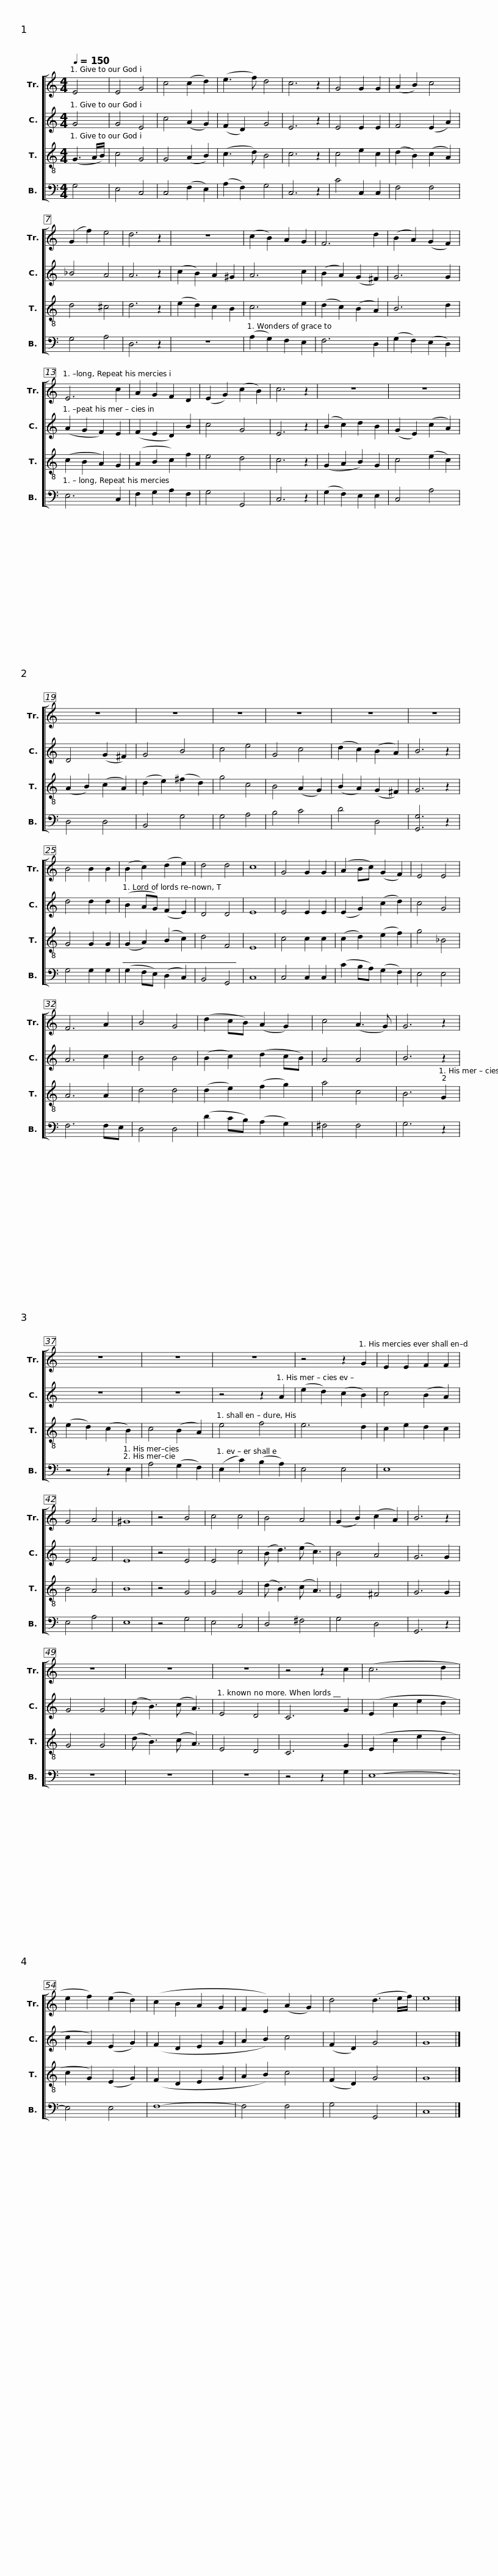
X:1
%%score [ 1 2 3 4 ]
L:1/8
Q:1/4=150
M:4/4
I:linebreak $
K:C
V:1 treble
V:2 treble
V:3 treble-8
V:4 bass
V:1
 E4 | E4 G4 | c4 (c2 d2) | (e3 f) d4 | c6 z2 | %5
 G4 G2 G2 | (A2 B2) c4 | (G2 f2) e4 | d6 z2 | z8 | %10
 (c2 B2) A2 G2 |$ F6 d2 | (B2 A2) (G2 F2) |$ E6 c2 | A2 G2 F2 D2 | %15
 (E2 G2) (c2 B2) | c6 z2 | z8 | z8 | z8 | %20
 z8 | z8 | z8 |$ z8 | z8 | %25
 B4 B2 B2 |$ (B2 c2) (d2 e2) | d4 d4 | c8 | G4 G2 G2 | %30
 (A2 Bc) (G2 F2) | E4 E4 | F6 A2 | B4 G4 | (d2 cB) (A2 G2) | %35
 c4 (A3 G) | G6 z2 |$ z8 | z8 |$ z8 | %40
 z4 z2 G2 | E2 E2 F2 F2 | G4 A4 | ^G8 | z4 B4 | %45
 c4 c4 | B4 A4 | (G2 B2) (c2 A2) | B6 z2 | z8 | %50
 z8 |$ z8 | z4 z2 c2 | (c6 d2 | e2 f2) (e2 d2) | %55
 (c2 B2 A2 G2 | F2 E2) (A2 G2) | d4 (d3 e/f/) | e8 |] %59
V:2
 G4 | G4 E4 | c4 (A2 G2) | (F2 D2) G4 | E6 z2 | %5
 E4 E2 E2 | F4 (E2 A2) | _B4 A4 | A6 z2 | (c2 B2) A2 ^G2 | %10
 A6 c2 |$ (B2 A2) (G2 ^F2) | G6 G2 |$ (A2 G2 F2) E2 | (F2 E2 D2) B2 | %15
 c4 G4 | E6 z2 | (B2 c2) d2 B2 | (G2 E2) (c2 A2) | D4 (G2 ^F2) | %20
 G4 B4 | c4 e4 | G4 c4 |$ (d2 c2) (B2 A2) | B6 z2 | %25
 d4 d2 d2 |$ (B2 AG) (F2 E2) | D4 D4 | E8 | E4 E2 E2 | %30
 (E2 G2) (c2 d2) | c4 G4 | A6 c2 | B4 B4 | (B2 c2) (d2 cB) | %35
 A4 A4 | B6 z2 |$ z8 | z8 |$ z4 z2 A2 | %40
 (e2 d2) (c2 B2) | c4 (B2 A2) | E4 F4 | E8 | z4 E4 | %45
 E4 c4 | (B d3) (e c3) | B4 A4 | G6 G2 | G4 G4 | %50
 (d B3) (c A3) |$ E4 D4 | C6 G2 | (E2 c2 e2 d2 | c2 G2) (E2 G2) | %55
 (F2 D2 E2 G2 | A2 B2) c4 | (F2 D2) G4 | G8 |] %59
V:3
 (G3 A/B/) | c4 G4 | G4 (A2 B2) | (c3 d) B4 | c6 z2 | %5
 c4 e2 c2 | (d2 B2) (c2 A2) | d4 ^c4 | d6 z2 | (e2 d2) c2 B2 | %10
 c6 e2 |$ (d2 c2) (B2 A2) | B6 d2 |$ (c2 B2 A2) G2 | (A2 B2 c2) f2 | %15
 e4 d4 | c6 z2 | (G2 A2 B2) G2 | c4 (e2 c2) | (A2 B2) (c2 A2) | %20
 (d2 e2) (^f2 d2) | g4 c4 | B4 (A2 G2) |$ (B2 A2) (G2 ^F2) | G6 z2 | %25
 G4 G2 G2 |$ (G2 A2) (B2 c2) | d4 F4 | E8 | c4 c2 c2 | %30
 (c2 d2) (e2 f2) | g4 _B4 | A6 A2 | d4 d4 | (d2 e2) (f2 g2) | %35
 a4 c4 | B6 G2 |$ (e2 d2) (c2 B2) | c4 (B2 A2) |$ e4 f4 | %40
 e6 d2 | c2 e2 d2 c2 | B4 A4 | B8 | z4 G4 | %45
 G4 G4 | (d B3) (c A3) | E4 ^F4 | G6 G2 | G4 G4 | %50
 (d B3) (c A3) |$ E4 D4 | C6 G2 | (E2 c2 e2 d2 | c2 G2) (E2 G2) | %55
 (F2 D2 E2 G2 | A2 B2) c4 | (F2 D2) G4 | G8 |] %59
V:4
 G,4 | E,4 C,4 | C,4 (F,2 E,2) | (A,2 F,2) G,4 | C,6 z2 | %5
 C4 C,2 C,2 | F,4 F,4 | G,4 A,4 | D,6 z2 | z8 | %10
 (A,2 G,2) F,2 E,2 |$ F,6 D,2 | (G,2 F,2) (E,2 D,2) |$ E,6 C,2 | F,2 G,2 A,2 F,2 | %15
 G,4 G,,4 | C,6 z2 | (G,2 F,2) E,2 E,2 | C,4 A,4 | D,4 D,4 | %20
 B,,4 G,4 | G,4 A,4 | B,4 C4 |$ D4 D,4 | [G,,G,]6 z2 | %25
 G,4 G,2 G,2 |$ (G,2 F,E,) (D,2 C,2) | B,,4 G,,4 | C,8 | C,4 C,2 C,2 | %30
 (C2 B,A,) (G,2 F,2) | E,4 E,4 | F,6 F,E, | D,4 D,4 | (D2 CB,) (A,2 G,2) | %35
 ^F,4 F,4 | G,6 z2 |$ z4 z2 E,2 | A,4 (G,2 F,2) |$ (E,2 C2) (B,2 A,2) | %40
 E,4 E,4 | E,8 | E,4 A,4 | E,8 | z4 G,4 | %45
 E,4 C,4 | D,4 ^F,4 | G,4 D,4 | G,,6 z2 | z8 | %50
 z8 |$ z8 | z4 z2 G,2 | E,8- | E,4 E,4 | %55
 F,8- | F,4 F,4 | G,4 G,,4 | C,8 |] %59
